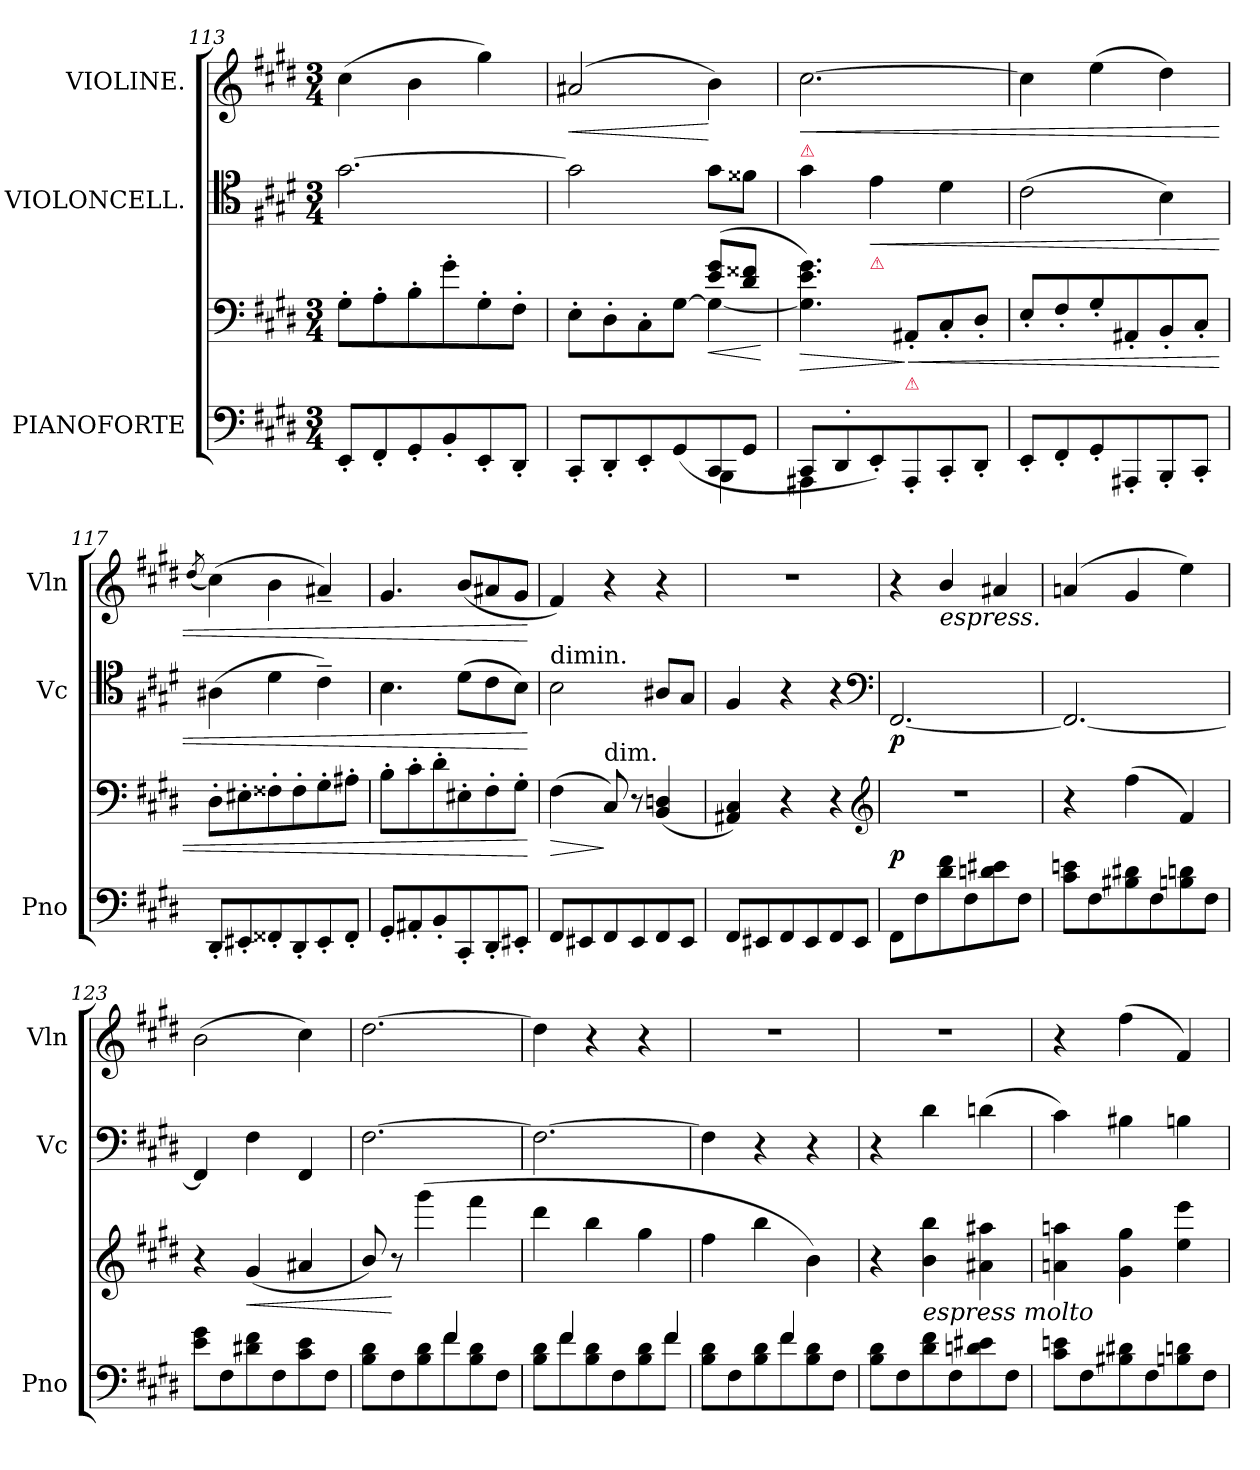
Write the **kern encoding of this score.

**kern	**kern	**dynam	**kern	**dynam	**kern	**dynam
*part3	*part3	*part3	*part2	*part2	*part1	*part1
*staff4	*staff3	*staff3/4	*staff2	*staff2	*staff1	*staff1
*I"PIANOFORTE	*	*	*I"VIOLONCELL.	*	*I"VIOLINE.	*
*I'Pno	*	*	*I'Vc	*	*I'Vln	*
*clefF4	*clefF4	*	*clefC4	*	*clefG2	*
*k[f#c#g#d#]	*k[f#c#g#d#]	*	*k[f#c#g#d#]	*	*k[f#c#g#d#]	*
*E:	*E:	*	*E:	*	*E:	*
*M3/4	*M3/4	*	*M3/4	*	*M3/4	*
=113	=113	=113	=113	=113	=113	=113
8EE'/L	8G#'\L	.	[2.g#\	.	(4cc#\	.
8FF#'/	8A'\	.	.	.	.	.
8GG#'/	8B'\	.	.	.	4b\	.
8BB'/	8g#'\	.	.	.	.	.
8EE'/	8G#'\	.	.	.	4gg#\)	.
8DD#'/J	8F#'\J	.	.	.	.	.
=114	=114	=114	=114	=114	=114	=114
*^	*^	*	*	*	*	*
!	!	!	!	!	!	!	!	!LO:HP:b
8CC#'/L	2ryy	8ryy	8E'\L	.	2g#\]	.	(2a#X/	<
8DD#'/	.	8ryy	8D#'\	.	.	.	.	.
8EE'/	.	8ryy	8C#'\	.	.	.	.	.
(>8GG#/	.	8ryy	[8G#\J	.	.	.	.	.
!	!	!	!	!LO:HP:b	!	!	!	!
8CC#/	4BBB\	(8e/ 8g#/L	4G#\_	<	8g#\L	.	4b\)	[
8GG#/J	.	8d#/ 8f##X/J	.	.	8f##X\J	.	.	.
*v	*v	*	*	*	*	*	*	*
*	*v	*v	*	*	*	*	*
.	.	[	.	.	.	.
=115	=115	=115	=115	=115	=115	=115
*^	*	*	*	*	*	*
!	!	!	!	!	!	!LO:TX:b:color=crimson:t=⚠	!
!	!	!	!LO:HP:b	!	!	!	!LO:HP:b
8CC#/L	4AAA#X\	4.G#]\ 4.e\ 4.g#\)	>	4g#\	.	[2.cc#\	<
8DD#'</	.	.	.	.	.	.	.
!	!	!	!	!LO:TX:b:color=crimson:t=⚠	!	!	!
!	!	!	!	!	!LO:HP:b	!	!
8EE'</)	4ryy	.	.	4e\	<	.	.
!	!	!LO:TX:b:color=crimson:t=⚠	!	!	!	!	!
!	!	!	!LO:HP:n=1:b	!	!	!	!
8AAA#'/	.	8AA#X'/L	] <	.	.	.	.
8CC#'/	4ryy	8C#'/	.	4d#\	.	.	.
8DD#'/J	.	8D#'/J	.	.	.	.	.
*v	*v	*	*	*	*	*	*
=116	=116	=116	=116	=116	=116	=116
8EE'/L	8E'/L	.	(2c#\	.	4cc#\]	.
8FF#'/	8F#'/	.	.	.	.	.
8GG#'/	8G#'/	.	.	.	(4ee\	.
8AAA#X'/	8AA#X'/	.	.	.	.	.
8BBB'/	8BB'/	.	4B\)	.	4dd#\)	.
8CC#'/J	8C#'/J	.	.	.	.	.
=117	=117	=117	=117	=117	=117	=117
.	.	.	.	.	(<8qdd#/	.
8DD#'/L	8D#'\L	.	(4A#X\	.	(4cc#\)	.
8EE#X'/	8E#X'\	.	.	.	.	.
8FF##X'/	8F##X'\	.	4d#\	.	4b\	.
8DD#'/	8F##'\	.	.	.	.	.
8EE#'/	8G#'\	.	4c#~\)	.	4a#X~>/)	.
8FF##'/J	8A#X'\J	.	.	.	.	.
=118	=118	=118	=118	=118	=118	=118
8GG#'/L	8B'\L	.	4.B\	.	4.g#/	.
8AA#X'/	8c#'\	.	.	.	.	.
8BB'/	8d#'\	.	.	.	.	.
8CC#'/	8E#X'\	.	(8d#\L	.	(8b/L	.
8DD#'/	8F#'\	.	8c#\	.	8a#X/	.
8EE#X'/J	8G#'\J	.	8B\J)	.	8g#/J	.
.	.	[	.	[	.	[
=119	=119	=119	=119	=119	=119	=119
!	!	!	!LO:TX:t=dimin.	!	!	!
!	!	!LO:HP:b	!	!	!	!
8FF#/L	(4F#\	>	2B\	.	4f#/)	.
8EE#X/	.	.	.	.	.	.
!	!LO:TX:t=dim.	!	!	!	!	!
8FF#/	8C#/)	]	.	.	4r	.
8EE#/	8r	.	.	.	.	.
8FF#/	(4BB/ 4Dn/	.	8A#X/L	.	4r	.
8EE#/J	.	.	8G#/J	.	.	.
=120	=120	=120	=120	=120	=120	=120
8FF#/L	4AA#X/ 4C#/)	.	4F#/	.	2.r	.
8EE#X/	.	.	.	.	.	.
8FF#/	4r	.	4r	.	.	.
8EE#/	.	.	.	.	.	.
8FF#/	4r	.	4r	.	.	.
8EE#/J	.	.	.	.	.	.
*	*clefG2	*	*clefF4	*	*	*
=121	=121	=121	=121	=121	=121	=121
8FF#\L	2.r	p	[2.FF#/	p	4r	.
8F#\	.	.	.	.	.	.
!	!	!	!	!	!LO:TX:b:i:t=espress.	!
8d#\ 8f#\	.	.	.	.	4b/	.
8F#\	.	.	.	.	.	.
8dn\ 8e#X\	.	.	.	.	4a#X/	.
8F#\J	.	.	.	.	.	.
=122	=122	=122	=122	=122	=122	=122
8c#\ 8en\L	4r	.	2.FF#/_	.	(4an/	.
8F#\	.	.	.	.	.	.
8B#X\ 8d#X\	(4ff#\	.	.	.	4g#/	.
8F#\	.	.	.	.	.	.
8Bn\ 8dn\	4f#/)	.	.	.	4ee\)	.
8F#\J	.	.	.	.	.	.
=123	=123	=123	=123	=123	=123	=123
8e\ 8g#\L	4r	.	4FF#/]	.	(2b\	.
8F#\	.	.	.	.	.	.
!	!	!LO:HP:b	!	!	!	!
8d#X\ 8f#\	(4g#/	<	4F#\	.	.	.
8F#\	.	.	.	.	.	.
8c#\ 8e\	4a#X/	.	4FF#/	.	4cc#\)	.
8F#\J	.	.	.	.	.	.
=124	=124	=124	=124	=124	=124	=124
*^	*	*	*	*	*	*
4.ryy	8B\ 8d#\L	8b/)	.	[2.F#\	.	[2.dd#\	.
.	8F#\	8r	[	.	.	.	.
.	8B\ 8d#\	(>4ggg#\	.	.	.	.	.
4f#/	8f#\	.	.	.	.	.	.
.	8B\ 8d#\	4fff#\	.	.	.	.	.
8ryy	8F#\J	.	.	.	.	.	.
=125	=125	=125	=125	=125	=125	=125	=125
8ryy	8B\ 8d#\L	4ddd#\	.	2.F#\_	.	4dd#\]	.
4f#/	8f#\	.	.	.	.	.	.
.	8B\ 8d#\	4bb\	.	.	.	4r	.
8ryy	8F#\	.	.	.	.	.	.
8ryy	8B\ 8d#\	4gg#\	.	.	.	4r	.
!LO:N:vis=4	!	!	!	!	!	!	!
8f#/	8f#\J	.	.	.	.	.	.
=126	=126	=126	=126	=126	=126	=126	=126
4.ryy	8B\ 8d#\L	4ff#\	.	4F#\]	.	2.r	.
.	8F#\	.	.	.	.	.	.
.	8B\ 8d#\	4bb\	.	4r	.	.	.
4f#/	8f#\	.	.	.	.	.	.
.	8B\ 8d#\	4b\)	.	4r	.	.	.
8ryy	8F#\J	.	.	.	.	.	.
*v	*v	*	*	*	*	*	*
=127	=127	=127	=127	=127	=127	=127
8B\ 8d#\L	4r	.	4r	.	2.r	.
8F#\	.	.	.	.	.	.
!	!LO:TX:b:i:t=espress molto	!	!	!	!	!
8d#\ 8f#\	4b\ 4bb\	.	4d#\	.	.	.
8F#\	.	.	.	.	.	.
8dn\ 8e#X\	4a#X\ 4aa#X\	.	(4dn\	.	.	.
8F#\J	.	.	.	.	.	.
=128	=128	=128	=128	=128	=128	=128
8c#\ 8en\L	4an\ 4aan\	.	4c#\)	.	4r	.
8F#\	.	.	.	.	.	.
8B#X\ 8d#X\	4g#\ 4gg#\	.	4B#X\	.	(4ff#\	.
8F#\	.	.	.	.	.	.
8Bn\ 8dn\	4ee\ 4eee\	.	4Bn\	.	4f#/)	.
8F#\J	.	.	.	.	.	.
=	=	=	=	=	=	=
*-	*-	*-	*-	*-	*-	*-
